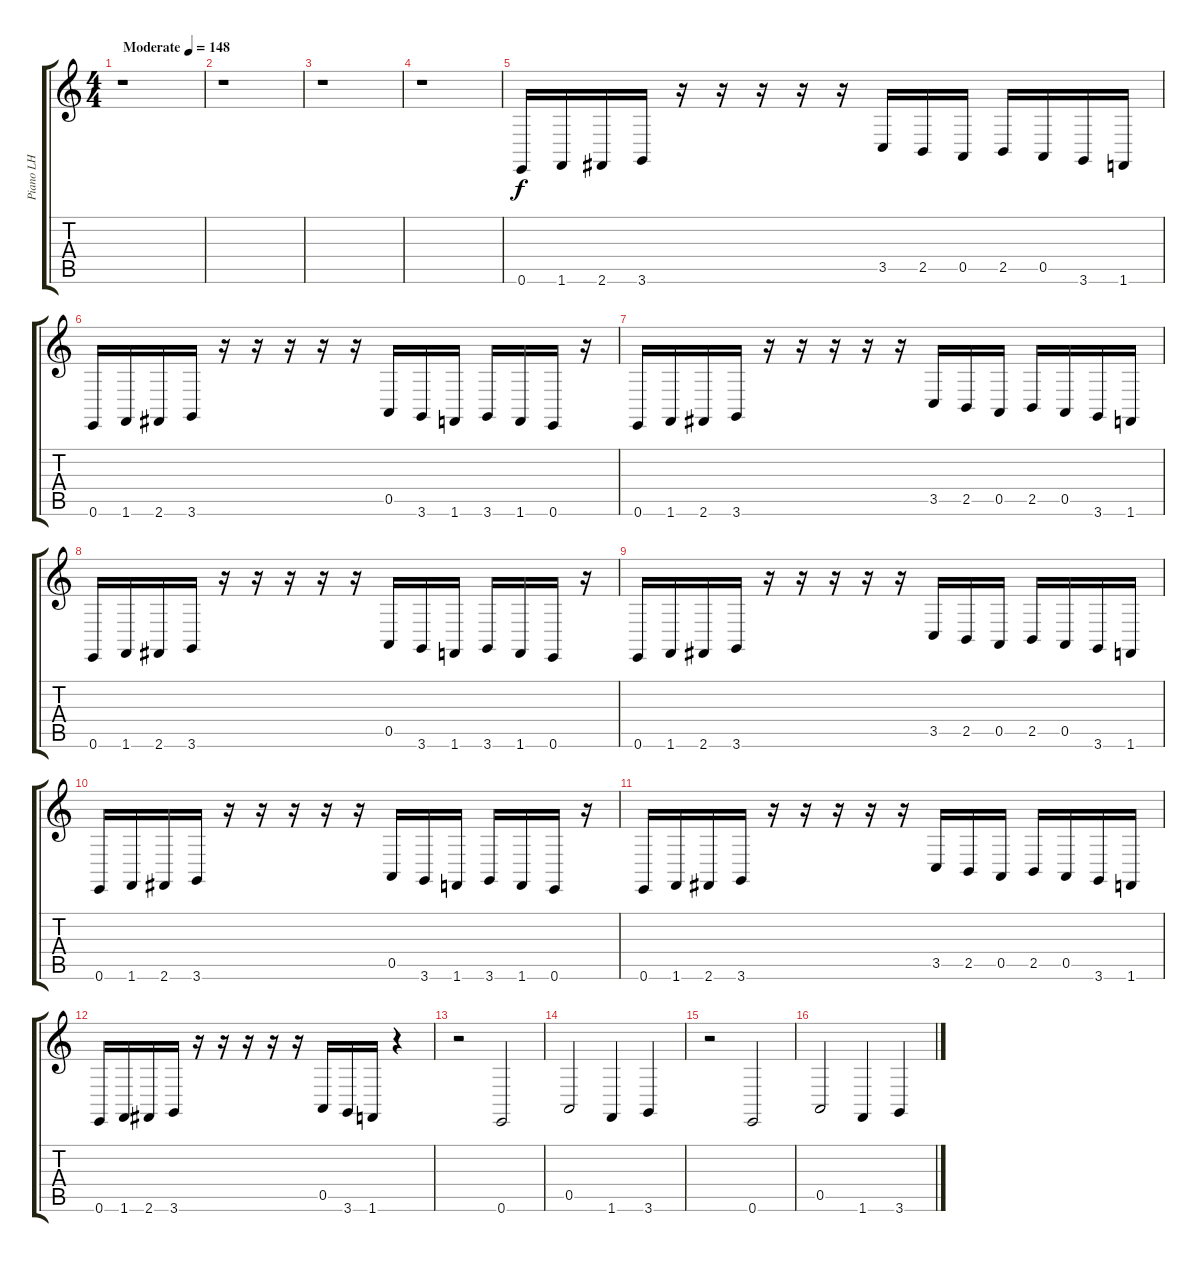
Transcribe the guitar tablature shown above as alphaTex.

\track ("Piano LH" "Piano LH") {instrument acousticgrandpiano}
\staff {score tabs}
\tuning (E4 B3 G3 D3 A2 E2) {hide}
\ts (4 4)
\tempo (148 "Moderate")
\clef g2
\ks c
r.1{dy f instrument acousticgrandpiano} |
r.1 |
r.1 |
r.1 |
0.6.16 1.6.16 2.6.16 3.6.16 r.16 r.16 r.16 r.16 r.16 3.5.16 2.5.16 0.5.16 2.5.16 0.5.16 3.6.16 1.6.16 |
0.6.16 1.6.16 2.6.16 3.6.16 r.16 r.16 r.16 r.16 r.16 0.5.16 3.6.16 1.6.16 3.6.16 1.6.16 0.6.16 r.16 |
0.6.16 1.6.16 2.6.16 3.6.16 r.16 r.16 r.16 r.16 r.16 3.5.16 2.5.16 0.5.16 2.5.16 0.5.16 3.6.16 1.6.16 |
0.6.16 1.6.16 2.6.16 3.6.16 r.16 r.16 r.16 r.16 r.16 0.5.16 3.6.16 1.6.16 3.6.16 1.6.16 0.6.16 r.16 |
0.6.16 1.6.16 2.6.16 3.6.16 r.16 r.16 r.16 r.16 r.16 3.5.16 2.5.16 0.5.16 2.5.16 0.5.16 3.6.16 1.6.16 |
0.6.16 1.6.16 2.6.16 3.6.16 r.16 r.16 r.16 r.16 r.16 0.5.16 3.6.16 1.6.16 3.6.16 1.6.16 0.6.16 r.16 |
0.6.16 1.6.16 2.6.16 3.6.16 r.16 r.16 r.16 r.16 r.16 3.5.16 2.5.16 0.5.16 2.5.16 0.5.16 3.6.16 1.6.16 |
0.6.16 1.6.16 2.6.16 3.6.16 r.16 r.16 r.16 r.16 r.16 0.5.16 3.6.16 1.6.16 r.4 |
r.2 0.6.2 |
0.5.2 1.6.4 3.6.4 |
r.2 0.6.2 |
0.5.2 1.6.4 3.6.4
